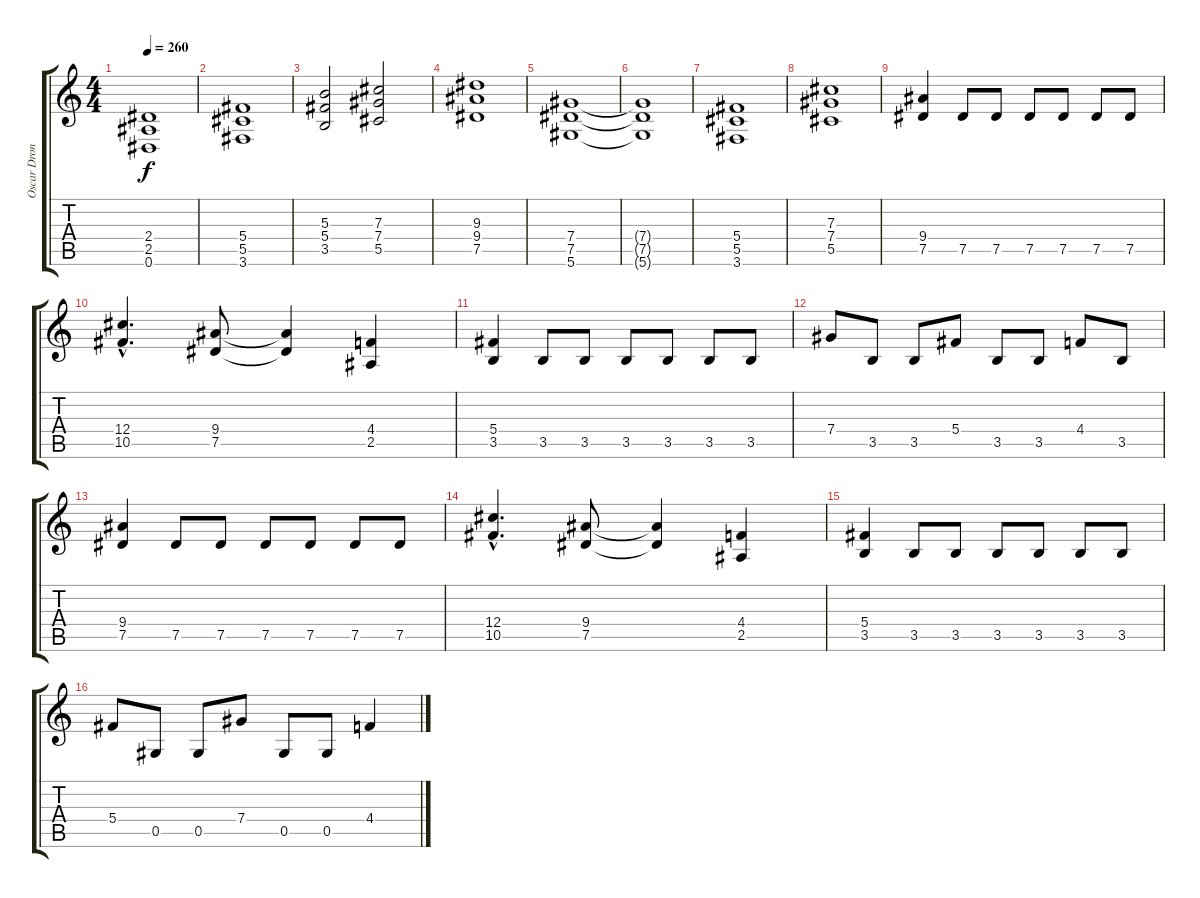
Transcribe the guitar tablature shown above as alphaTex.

\track ("Oscar Dronjak (Rhythm - Lead Guitar)" "Oscar Dron") {instrument distortionguitar}
\staff {score tabs}
\tuning (Eb4 Bb3 Gb3 Db3 Ab2 Eb2) {hide}
\ts (4 4)
\tempo 260
\clef g2
\ks c
(2.4 2.5 0.6).1{dy f} |
(5.4 5.5 3.6).1 |
(5.3 5.4 3.5).2 (7.3 7.4 5.5).2 |
(9.3 9.4 7.5).1 |
(7.4 7.5 5.6).1 |
(7.4{t} 7.5{t} 5.6{t}).1 |
(5.4 5.5 3.6).1 |
(7.3 7.4 5.5).1 |
(9.4 7.5).4 7.5.8 7.5.8 7.5.8 7.5.8 7.5.8 7.5.8 |
(12.4{hac} 10.5{hac}).4{d} (9.4 7.5).8 (9.4{t} 7.5{t}).4 (4.4 2.5).4 |
(5.4 3.5).4 3.5.8 3.5.8 3.5.8 3.5.8 3.5.8 3.5.8 |
7.4.8 3.5.8 3.5.8 5.4.8 3.5.8 3.5.8 4.4.8 3.5.8 |
(9.4 7.5).4 7.5.8 7.5.8 7.5.8 7.5.8 7.5.8 7.5.8 |
(12.4{hac} 10.5{hac}).4{d} (9.4 7.5).8 (9.4{t} 7.5{t}).4 (4.4 2.5).4 |
(5.4 3.5).4 3.5.8 3.5.8 3.5.8 3.5.8 3.5.8 3.5.8 |
5.4.8 0.5.8 0.5.8 7.4.8 0.5.8 0.5.8 4.4.4
